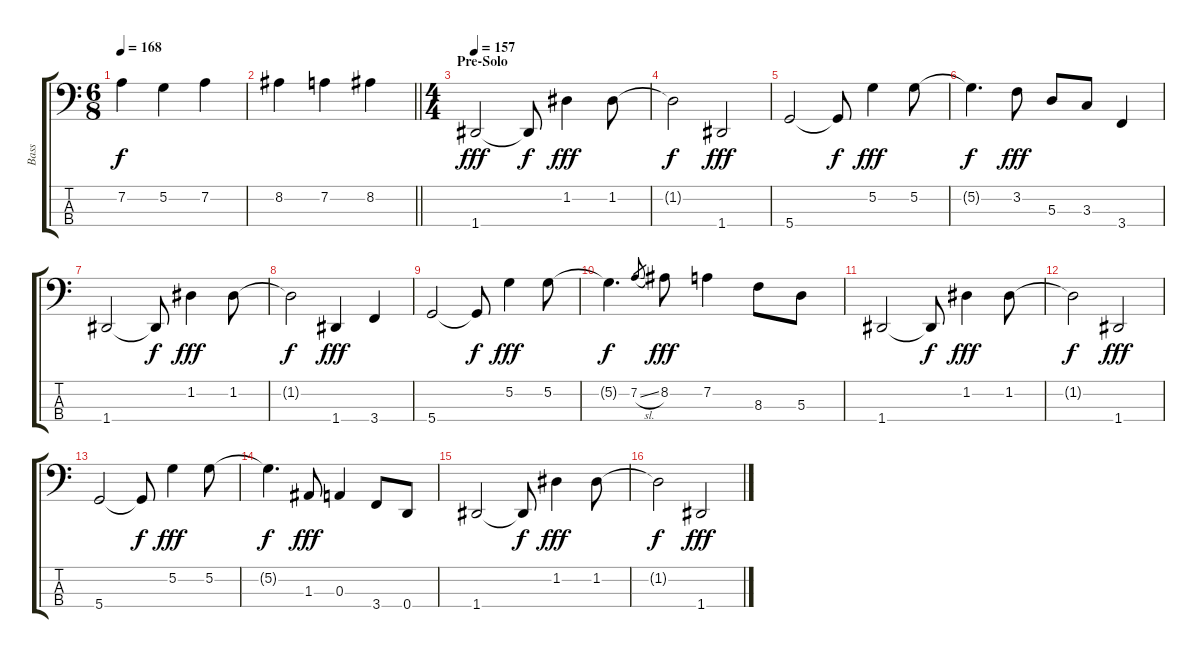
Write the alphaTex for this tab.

\track ("Bass" "Bass") {instrument electricbasspick}
\staff {score tabs}
\tuning (G2 D2 A1 D1) {hide}
\ts (6 8)
\tempo 168
\clef f4
\ks c
7.2.4{dy f} 5.2.4 7.2.4 |
\barLineRight lightlight
8.2.4 7.2.4 8.2.4 |
\ts (4 4)
\section ("" "Pre-Solo")
\tempo 156
\tempo 157
1.4.2{dy fff} 1.4{t}.8{dy f} 1.2.4{dy fff} 1.2.8 |
1.2{t}.2{dy f} 1.4.2{dy fff} |
5.4.2 5.4{t}.8{dy f} 5.2.4{dy fff} 5.2.8 |
5.2{t}.4{d dy f} 3.2.8{dy fff} 5.3.8 3.3.8 3.4.4 |
1.4.2 1.4{t}.8{dy f} 1.2.4{dy fff} 1.2.8 |
1.2{t}.2{dy f} 1.4.4{dy fff} 3.4.4 |
5.4.2 5.4{t}.8{dy f} 5.2.4{dy fff} 5.2.8 |
5.2{t}.4{d dy f} 7.2{sl}.8{gr} 8.2.8{dy fff} 7.2.4 8.3.8 5.3.8 |
1.4.2 1.4{t}.8{dy f} 1.2.4{dy fff} 1.2.8 |
1.2{t}.2{dy f} 1.4.2{dy fff} |
5.4.2 5.4{t}.8{dy f} 5.2.4{dy fff} 5.2.8 |
5.2{t}.4{d dy f} 1.3.8{dy fff} 0.3.4 3.4.8 0.4.8 |
1.4.2 1.4{t}.8{dy f} 1.2.4{dy fff} 1.2.8 |
1.2{t}.2{dy f} 1.4.2{dy fff}
